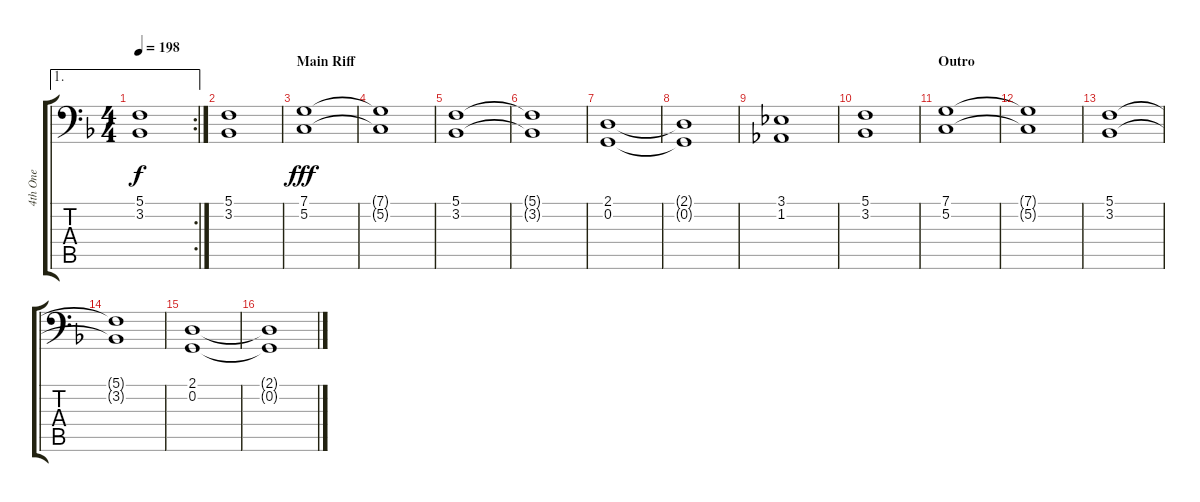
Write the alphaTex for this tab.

\track ("4th One" "4th One") {instrument lead7fifths}
\staff {score tabs}
\tuning (C3 G2 D2 A1 E1 B0) {hide}
\ae 1
\rc 2
\ts (4 4)
\tempo 198
\clef f4
\ks f
(5.1 3.2).1{dy f} |
(5.1 3.2).1 |
\section ("" "Main Riff")
(7.1 5.2).1{dy fff} |
(7.1{t} 5.2{t}).1 |
(5.1 3.2).1 |
(5.1{t} 3.2{t}).1 |
(2.1 0.2).1 |
(2.1{t} 0.2{t}).1 |
(3.1 1.2).1 |
(5.1 3.2).1 |
\section ("" "Outro")
(7.1 5.2).1 |
(7.1{t} 5.2{t}).1 |
(5.1 3.2).1 |
(5.1{t} 3.2{t}).1 |
(2.1 0.2).1 |
(2.1{t} 0.2{t}).1
